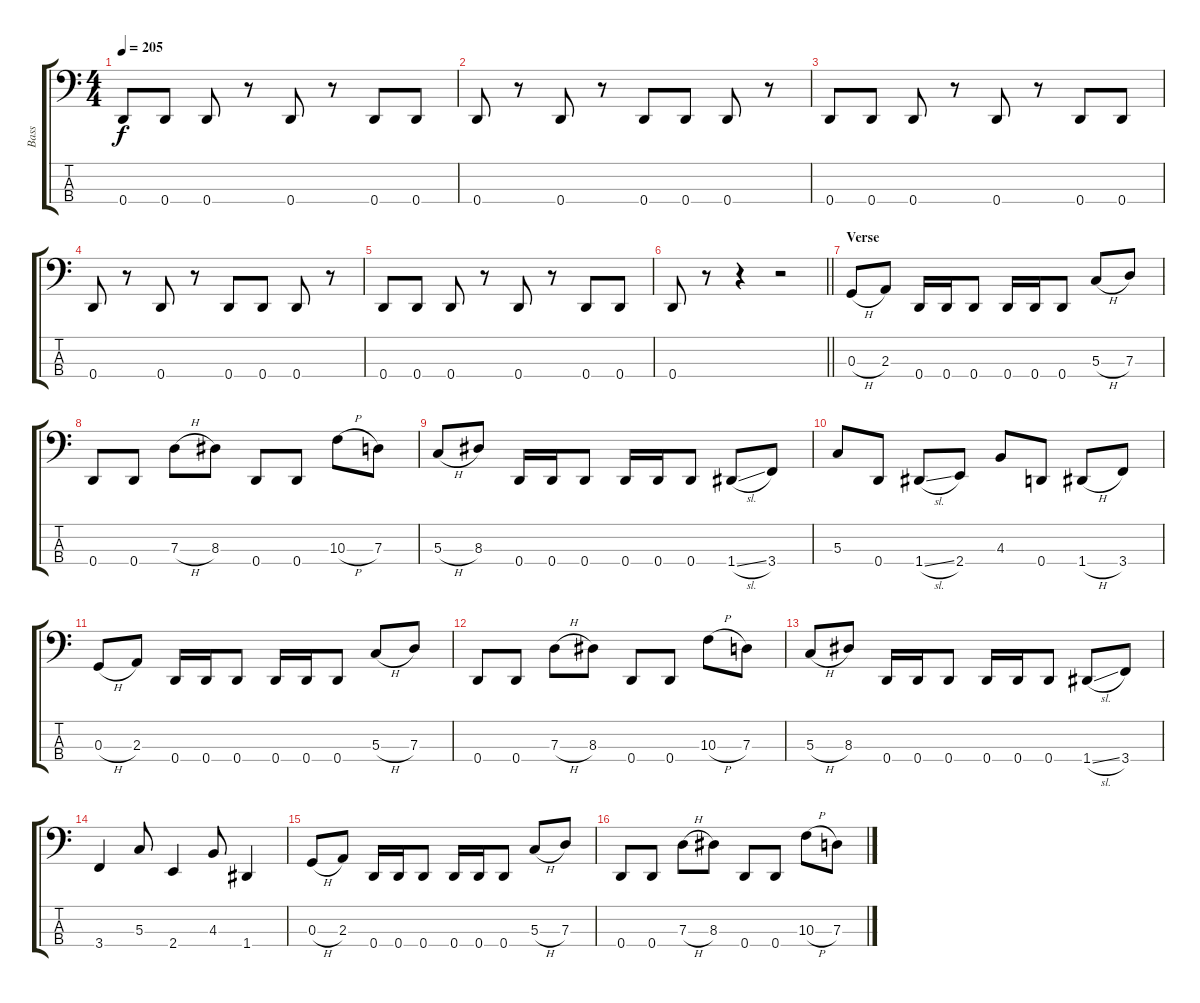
\track ("Bass" "Bass") {instrument electricbassfinger}
\staff {score tabs}
\tuning (F2 C2 G1 D1) {hide}
\ts (4 4)
\tempo 205
\clef f4
\ks c
0.4.8{dy f} 0.4.8 0.4.8 r.8 0.4.8 r.8 0.4.8 0.4.8 |
0.4.8 r.8 0.4.8 r.8 0.4.8 0.4.8 0.4.8 r.8 |
0.4.8 0.4.8 0.4.8 r.8 0.4.8 r.8 0.4.8 0.4.8 |
0.4.8 r.8 0.4.8 r.8 0.4.8 0.4.8 0.4.8 r.8 |
0.4.8 0.4.8 0.4.8 r.8 0.4.8 r.8 0.4.8 0.4.8 |
\barLineRight lightlight
0.4.8 r.8 r.4 r.2 |
\section ("" "Verse")
0.3{h}.8 2.3.8 0.4.16 0.4.16 0.4.8 0.4.16 0.4.16 0.4.8 5.3{h}.8 7.3.8 |
0.4.8 0.4.8 7.3{h}.8 8.3.8 0.4.8 0.4.8 10.3{h}.8 7.3.8 |
5.3{h}.8 8.3.8 0.4.16 0.4.16 0.4.8 0.4.16 0.4.16 0.4.8 1.4{sl}.8 3.4.8 |
5.3.8 0.4.8 1.4{sl}.8 2.4.8 4.3.8 0.4.8 1.4{h}.8 3.4.8 |
0.3{h}.8 2.3.8 0.4.16 0.4.16 0.4.8 0.4.16 0.4.16 0.4.8 5.3{h}.8 7.3.8 |
0.4.8 0.4.8 7.3{h}.8 8.3.8 0.4.8 0.4.8 10.3{h}.8 7.3.8 |
5.3{h}.8 8.3.8 0.4.16 0.4.16 0.4.8 0.4.16 0.4.16 0.4.8 1.4{sl}.8 3.4.8 |
3.4.4 5.3.8 2.4.4 4.3.8 1.4.4 |
0.3{h}.8 2.3.8 0.4.16 0.4.16 0.4.8 0.4.16 0.4.16 0.4.8 5.3{h}.8 7.3.8 |
0.4.8 0.4.8 7.3{h}.8 8.3.8 0.4.8 0.4.8 10.3{h}.8 7.3.8
